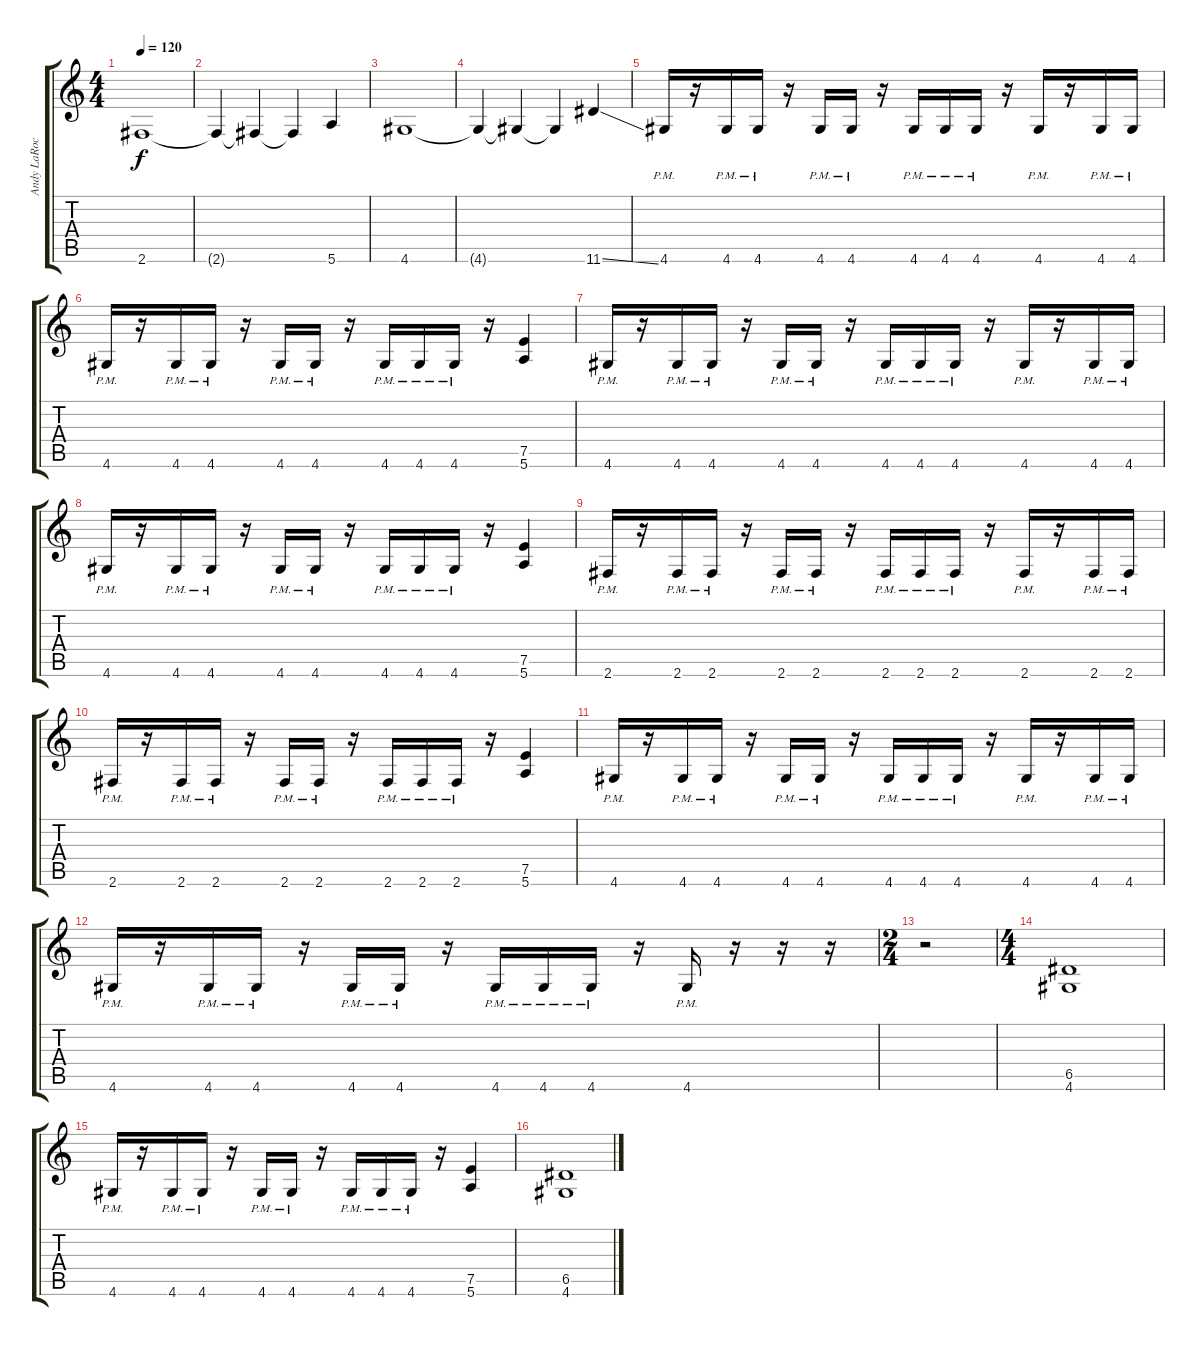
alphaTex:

\track ("Andy LaRocque" "Andy LaRoc") {instrument distortionguitar}
\staff {score tabs}
\tuning (E4 B3 G3 D3 A2 E2) {hide}
\ts (4 4)
\tempo 120
\clef g2
\ks c
2.6.1{dy f} |
2.6{t}.4 2.6{t}.4 2.6{t}.4 5.6.4 |
4.6.1 |
4.6{t}.4 4.6{t}.4 4.6{t}.4 11.6{ss}.4 |
4.6{pm}.16 r.16 4.6{pm}.16 4.6{pm}.16 r.16 4.6{pm}.16 4.6{pm}.16 r.16 4.6{pm}.16 4.6{pm}.16 4.6{pm}.16 r.16 4.6{pm}.16 r.16 4.6{pm}.16 4.6{pm}.16 |
4.6{pm}.16 r.16 4.6{pm}.16 4.6{pm}.16 r.16 4.6{pm}.16 4.6{pm}.16 r.16 4.6{pm}.16 4.6{pm}.16 4.6{pm}.16 r.16 (7.5 5.6).4 |
4.6{pm}.16 r.16 4.6{pm}.16 4.6{pm}.16 r.16 4.6{pm}.16 4.6{pm}.16 r.16 4.6{pm}.16 4.6{pm}.16 4.6{pm}.16 r.16 4.6{pm}.16 r.16 4.6{pm}.16 4.6{pm}.16 |
4.6{pm}.16 r.16 4.6{pm}.16 4.6{pm}.16 r.16 4.6{pm}.16 4.6{pm}.16 r.16 4.6{pm}.16 4.6{pm}.16 4.6{pm}.16 r.16 (7.5 5.6).4 |
2.6{pm}.16 r.16 2.6{pm}.16 2.6{pm}.16 r.16 2.6{pm}.16 2.6{pm}.16 r.16 2.6{pm}.16 2.6{pm}.16 2.6{pm}.16 r.16 2.6{pm}.16 r.16 2.6{pm}.16 2.6{pm}.16 |
2.6{pm}.16 r.16 2.6{pm}.16 2.6{pm}.16 r.16 2.6{pm}.16 2.6{pm}.16 r.16 2.6{pm}.16 2.6{pm}.16 2.6{pm}.16 r.16 (7.5 5.6).4 |
4.6{pm}.16 r.16 4.6{pm}.16 4.6{pm}.16 r.16 4.6{pm}.16 4.6{pm}.16 r.16 4.6{pm}.16 4.6{pm}.16 4.6{pm}.16 r.16 4.6{pm}.16 r.16 4.6{pm}.16 4.6{pm}.16 |
4.6{pm}.16 r.16 4.6{pm}.16 4.6{pm}.16 r.16 4.6{pm}.16 4.6{pm}.16 r.16 4.6{pm}.16 4.6{pm}.16 4.6{pm}.16 r.16 4.6{pm}.16 r.16 r.16 r.16 |
\ts (2 4)
r.2 |
\ts (4 4)
(6.5 4.6).1 |
4.6{pm}.16 r.16 4.6{pm}.16 4.6{pm}.16 r.16 4.6{pm}.16 4.6{pm}.16 r.16 4.6{pm}.16 4.6{pm}.16 4.6{pm}.16 r.16 (7.5 5.6).4 |
(6.5 4.6).1
